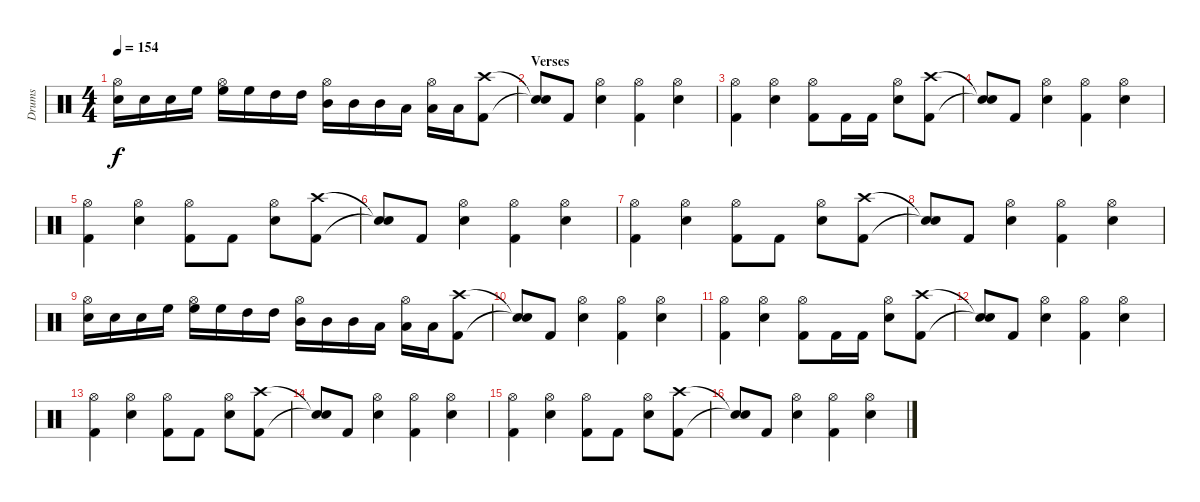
\track ("Drums" "Drums") {instrument percussion}
\staff {score}
\articulation defaults
\ts (4 4)
\tempo 154
\clef neutral
\ks c
("Snare (hit) 2" "Hi-Hat (open)").16{dy f} "Snare (hit) 2".16 "Snare (hit) 2".16 "High Floor Tom (hit)".16 ("Hi-Hat (open)" "High Floor Tom (hit)").16 "High Floor Tom (hit)".16 "High Tom (hit)".16 "High Tom (hit)".16 ("Hi-Hat (open)" "Mid Tom (hit)").16 "Mid Tom (hit)".16 "Mid Tom (hit)".16 "Low Tom (hit)".16 ("Low Tom (hit)" "Hi-Hat (open)").16 "Low Tom (hit)".16 ("Kick (hit) 2" "Crash high (hit)").8 |
\section ("" "Verses")
("Snare (hit)"{t} "Snare (hit)"{t}).8 "Kick (hit) 2".8 ("Snare (hit) 2" "Hi-Hat (open)").4 ("Kick (hit) 2" "Hi-Hat (open)").4 ("Snare (hit) 2" "Hi-Hat (open)").4 |
("Kick (hit) 2" "Hi-Hat (open)").4 ("Snare (hit) 2" "Hi-Hat (open)").4 ("Kick (hit) 2" "Hi-Hat (open)").8 "Kick (hit) 2".16 "Kick (hit) 2".16 ("Snare (hit) 2" "Hi-Hat (open)").8 ("Kick (hit) 2" "Crash high (hit)").8 |
("Snare (hit)"{t} "Snare (hit)"{t}).8 "Kick (hit) 2".8 ("Snare (hit) 2" "Hi-Hat (open)").4 ("Kick (hit) 2" "Hi-Hat (open)").4 ("Snare (hit) 2" "Hi-Hat (open)").4 |
("Kick (hit) 2" "Hi-Hat (open)").4 ("Snare (hit) 2" "Hi-Hat (open)").4 ("Kick (hit) 2" "Hi-Hat (open)").8 "Kick (hit) 2".8 ("Snare (hit) 2" "Hi-Hat (open)").8 ("Kick (hit) 2" "Crash high (hit)").8 |
("Snare (hit)"{t} "Snare (hit)"{t}).8 "Kick (hit) 2".8 ("Snare (hit) 2" "Hi-Hat (open)").4 ("Kick (hit) 2" "Hi-Hat (open)").4 ("Snare (hit) 2" "Hi-Hat (open)").4 |
("Kick (hit) 2" "Hi-Hat (open)").4 ("Snare (hit) 2" "Hi-Hat (open)").4 ("Kick (hit) 2" "Hi-Hat (open)").8 "Kick (hit) 2".8 ("Snare (hit) 2" "Hi-Hat (open)").8 ("Kick (hit) 2" "Crash high (hit)").8 |
("Snare (hit)"{t} "Snare (hit)"{t}).8 "Kick (hit) 2".8 ("Snare (hit) 2" "Hi-Hat (open)").4 ("Kick (hit) 2" "Hi-Hat (open)").4 ("Snare (hit) 2" "Hi-Hat (open)").4 |
("Snare (hit) 2" "Hi-Hat (open)").16 "Snare (hit) 2".16 "Snare (hit) 2".16 "High Floor Tom (hit)".16 ("Hi-Hat (open)" "High Floor Tom (hit)").16 "High Floor Tom (hit)".16 "High Tom (hit)".16 "High Tom (hit)".16 ("Hi-Hat (open)" "Mid Tom (hit)").16 "Mid Tom (hit)".16 "Mid Tom (hit)".16 "Low Tom (hit)".16 ("Low Tom (hit)" "Hi-Hat (open)").16 "Low Tom (hit)".16 ("Kick (hit) 2" "Crash high (hit)").8 |
("Snare (hit)"{t} "Snare (hit)"{t}).8 "Kick (hit) 2".8 ("Snare (hit) 2" "Hi-Hat (open)").4 ("Kick (hit) 2" "Hi-Hat (open)").4 ("Snare (hit) 2" "Hi-Hat (open)").4 |
("Kick (hit) 2" "Hi-Hat (open)").4 ("Snare (hit) 2" "Hi-Hat (open)").4 ("Kick (hit) 2" "Hi-Hat (open)").8 "Kick (hit) 2".16 "Kick (hit) 2".16 ("Snare (hit) 2" "Hi-Hat (open)").8 ("Kick (hit) 2" "Crash high (hit)").8 |
("Snare (hit)"{t} "Snare (hit)"{t}).8 "Kick (hit) 2".8 ("Snare (hit) 2" "Hi-Hat (open)").4 ("Kick (hit) 2" "Hi-Hat (open)").4 ("Snare (hit) 2" "Hi-Hat (open)").4 |
("Kick (hit) 2" "Hi-Hat (open)").4 ("Snare (hit) 2" "Hi-Hat (open)").4 ("Kick (hit) 2" "Hi-Hat (open)").8 "Kick (hit) 2".8 ("Snare (hit) 2" "Hi-Hat (open)").8 ("Kick (hit) 2" "Crash high (hit)").8 |
("Snare (hit)"{t} "Snare (hit)"{t}).8 "Kick (hit) 2".8 ("Snare (hit) 2" "Hi-Hat (open)").4 ("Kick (hit) 2" "Hi-Hat (open)").4 ("Snare (hit) 2" "Hi-Hat (open)").4 |
("Kick (hit) 2" "Hi-Hat (open)").4 ("Snare (hit) 2" "Hi-Hat (open)").4 ("Kick (hit) 2" "Hi-Hat (open)").8 "Kick (hit) 2".8 ("Snare (hit) 2" "Hi-Hat (open)").8 ("Kick (hit) 2" "Crash high (hit)").8 |
("Snare (hit)"{t} "Snare (hit)"{t}).8 "Kick (hit) 2".8 ("Snare (hit) 2" "Hi-Hat (open)").4 ("Kick (hit) 2" "Hi-Hat (open)").4 ("Snare (hit) 2" "Hi-Hat (open)").4
